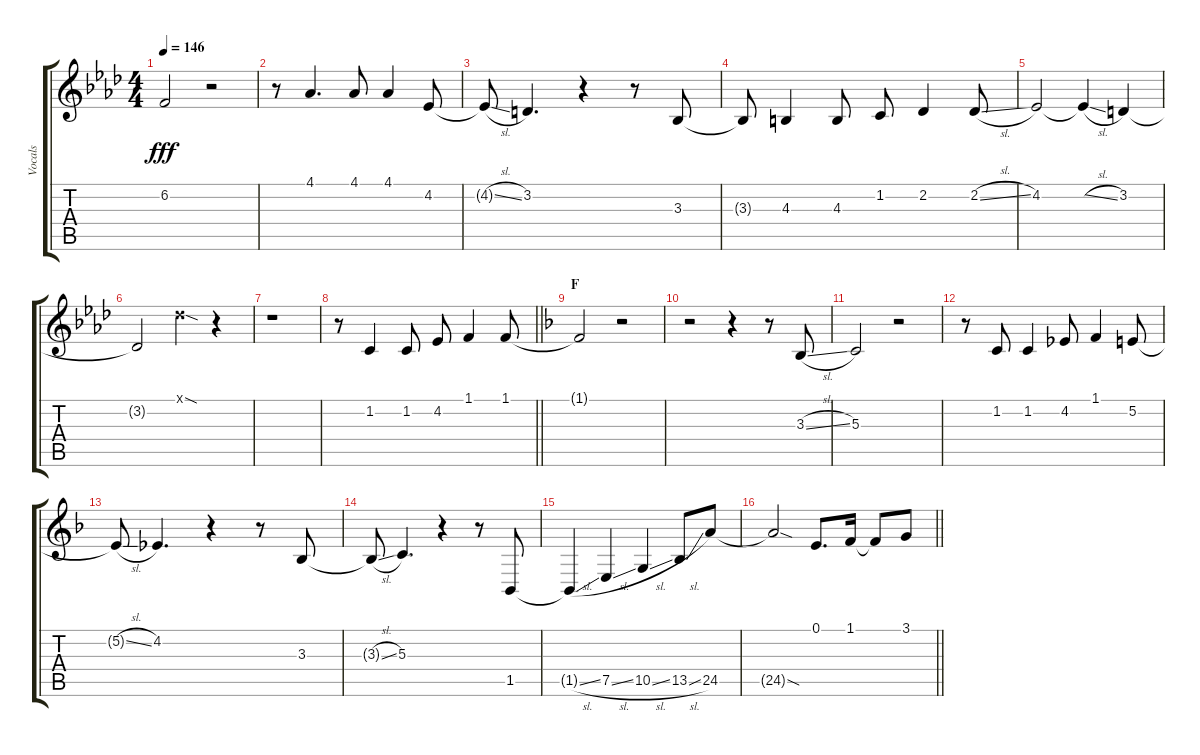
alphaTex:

\track ("Vocals" "Vocals") {instrument voiceoohs}
\staff {score tabs}
\tuning (E4 B3 G3 D3 A2 E2) {hide}
\ts (4 4)
\tempo 146
\clef g2
\ks ab
6.2.2{dy fff} r.2 |
r.8 4.1.4{d} 4.1.8 4.1.4 4.2.8 |
4.2{sl t}.8 3.2.4{d} r.4 r.8 3.3.8 |
3.3{t}.8 4.3.4 4.3.8 1.2.8 2.2.4 2.2{sl}.8 |
4.2.2 4.2{sl t}.4 3.2.4 |
3.2{t}.2 9.1{sod x}.4 r.4 |
r.1 |
\barLineRight lightlight
r.8 1.2.4 1.2.8 4.2.8 1.1.4 1.1.8 |
\section ("" "F")
\ks f
1.1{t}.2 r.2 |
r.2 r.4 r.8 3.3{sl}.8 |
5.3.2 r.2 |
r.8 1.2.8 1.2.4 4.2.8 1.1.4 5.2.8 |
5.2{sl t}.8 4.2.4{d} r.4 r.8 3.3.8 |
3.3{sl t}.8 5.3.4{d} r.4 r.8 1.5.8 |
1.5{sl t}.4 7.5{sl}.4 10.5{sl}.4 13.5{sl}.8 24.5.8 |
\barLineRight lightlight
24.5{sod t}.2 0.1.8{d} 1.1.16 1.1{t}.8 3.1.8
